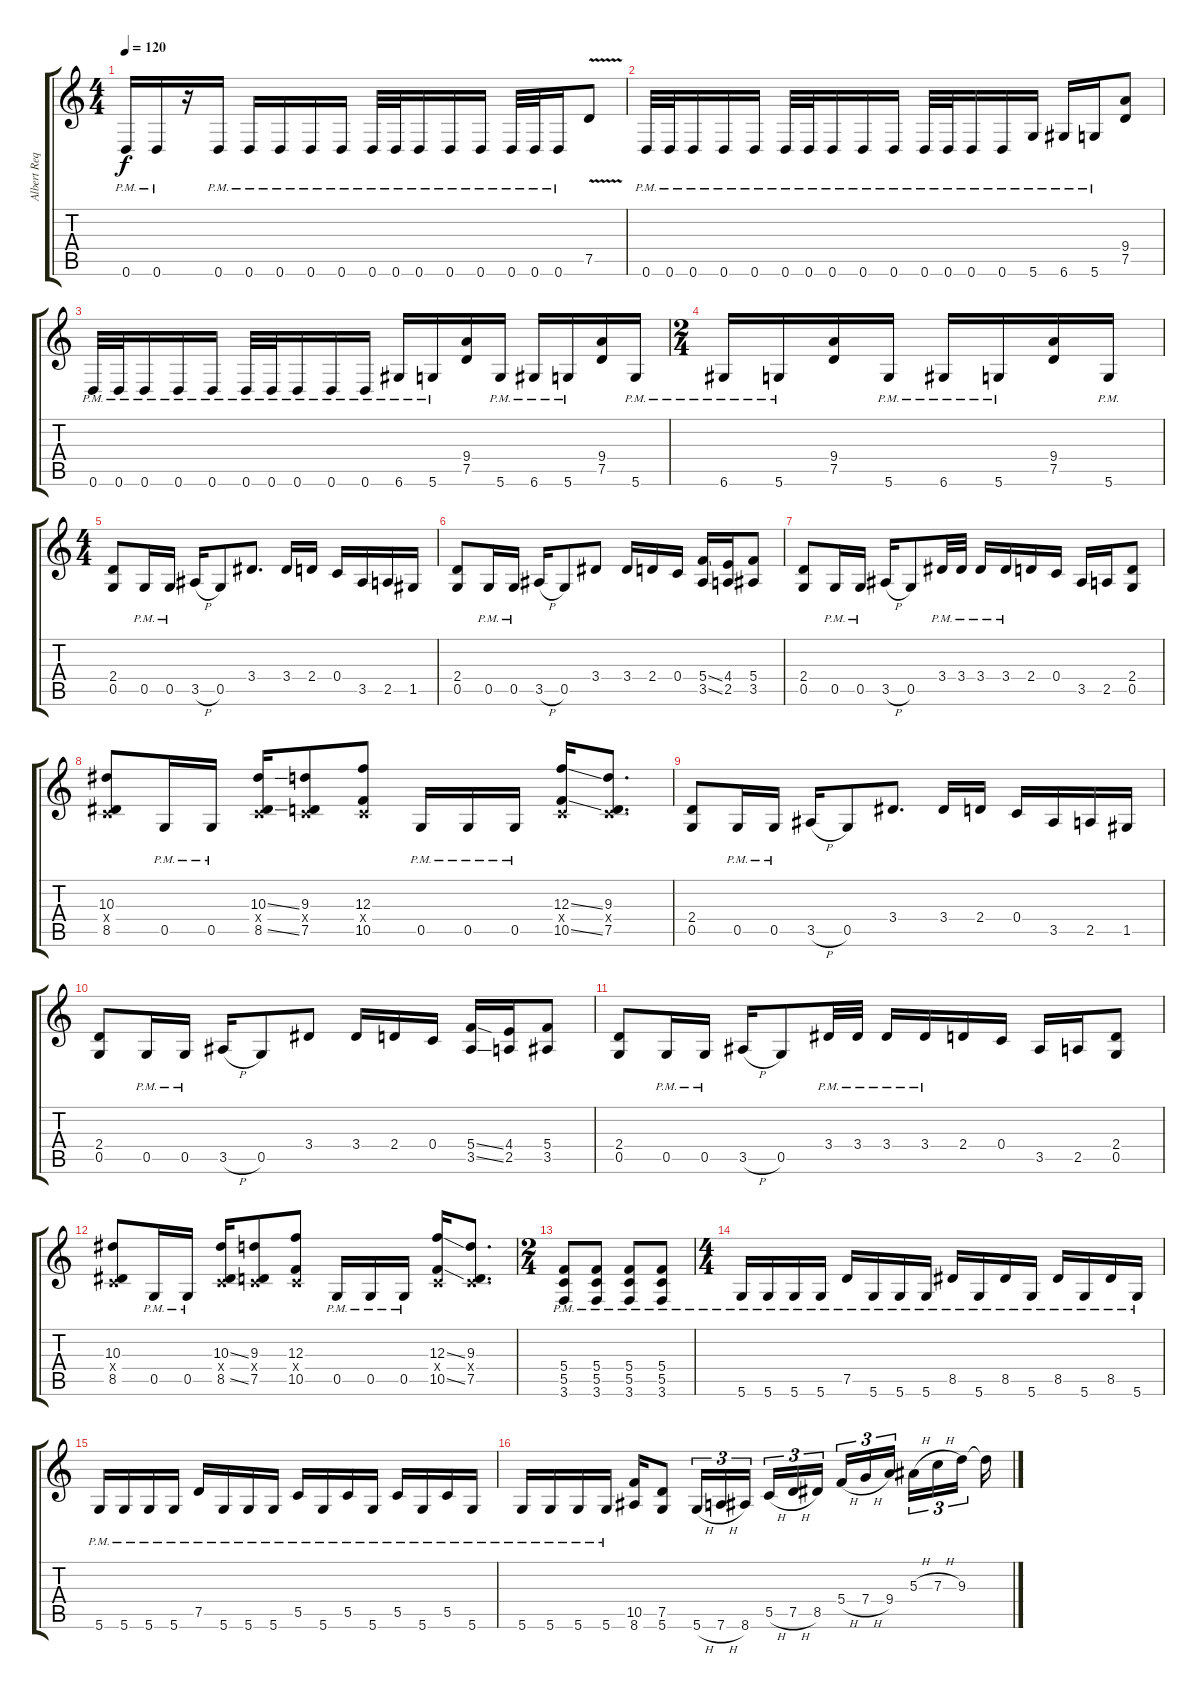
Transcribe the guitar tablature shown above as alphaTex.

\track ("Albert Requena" "Albert Req") {instrument distortionguitar}
\staff {score tabs}
\tuning (D4 A3 F3 C3 G2 D2) {hide}
\ts (4 4)
\tempo 120
\clef g2
\ks c
0.6{pm}.16{dy f} 0.6{pm}.16 r.16 0.6{pm}.16 0.6{pm}.16 0.6{pm}.16 0.6{pm}.16 0.6{pm}.16 0.6{pm}.32 0.6{pm}.32 0.6{pm}.16 0.6{pm}.16 0.6{pm}.16 0.6{pm}.32 0.6{pm}.32 0.6{pm}.16 7.5{v}.8 |
0.6{pm}.32 0.6{pm}.32 0.6{pm}.16 0.6{pm}.16 0.6{pm}.16 0.6{pm}.32 0.6{pm}.32 0.6{pm}.16 0.6{pm}.16 0.6{pm}.16 0.6{pm}.32 0.6{pm}.32 0.6{pm}.16 0.6{pm}.16 5.6{pm}.16 6.6{pm}.16 5.6{pm}.16 (9.4 7.5).8 |
0.6{pm}.32 0.6{pm}.32 0.6{pm}.16 0.6{pm}.16 0.6{pm}.16 0.6{pm}.32 0.6{pm}.32 0.6{pm}.16 0.6{pm}.16 0.6{pm}.16 6.6{pm}.16 5.6{pm}.16 (9.4 7.5).16 5.6{pm}.16 6.6{pm}.16 5.6{pm}.16 (9.4 7.5).16 5.6{pm}.16 |
\ts (2 4)
6.6{pm}.16 5.6{pm}.16 (9.4 7.5).16 5.6{pm}.16 6.6{pm}.16 5.6{pm}.16 (9.4 7.5).16 5.6{pm}.16 |
\ts (4 4)
(2.4 0.5).8 0.5{pm}.16 0.5{pm}.16 3.5{h}.16 0.5.8 3.4.8{d} 3.4.16 2.4.16 0.4.16 3.5.16 2.5.16 1.5.16 |
(2.4 0.5).8 0.5{pm}.16 0.5{pm}.16 3.5{h}.16 0.5.8 3.4.8 3.4.16 2.4.16 0.4.16 (5.4{ss} 3.5{ss}).16 (4.4 2.5).16 (5.4 3.5).8 |
(2.4 0.5).8 0.5{pm}.16 0.5{pm}.16 3.5{h}.16 0.5.8 3.4{pm}.32 3.4{pm}.32 3.4{pm}.16 3.4{pm}.16 2.4.16 0.4.16 3.5.16 2.5.16 (2.4 0.5).8 |
(10.3 0.4{x} 8.5).8 0.5{pm}.16 0.5{pm}.16 (10.3{ss} 0.4{x} 8.5{ss}).16 (9.3 0.4{x} 7.5).8 (12.3 0.4{x} 10.5).8 0.5{pm}.16 0.5{pm}.16 0.5{pm}.16 (12.3{ss} 0.4{x} 10.5{ss}).16 (9.3 0.4{x} 7.5).8{d} |
(2.4 0.5).8 0.5{pm}.16 0.5{pm}.16 3.5{h}.16 0.5.8 3.4.8{d} 3.4.16 2.4.16 0.4.16 3.5.16 2.5.16 1.5.16 |
(2.4 0.5).8 0.5{pm}.16 0.5{pm}.16 3.5{h}.16 0.5.8 3.4.8 3.4.16 2.4.16 0.4.16 (5.4{ss} 3.5{ss}).16 (4.4 2.5).16 (5.4 3.5).8 |
(2.4 0.5).8 0.5{pm}.16 0.5{pm}.16 3.5{h}.16 0.5.8 3.4{pm}.32 3.4{pm}.32 3.4{pm}.16 3.4{pm}.16 2.4.16 0.4.16 3.5.16 2.5.16 (2.4 0.5).8 |
(10.3 0.4{x} 8.5).8 0.5{pm}.16 0.5{pm}.16 (10.3{ss} 0.4{x} 8.5{ss}).16 (9.3 0.4{x} 7.5).8 (12.3 0.4{x} 10.5).8 0.5{pm}.16 0.5{pm}.16 0.5{pm}.16 (12.3{ss} 0.4{x} 10.5{ss}).16 (9.3 0.4{x} 7.5).8{d} |
\ts (2 4)
(5.4{pm} 5.5{pm} 3.6{pm}).8 (5.4{pm} 5.5{pm} 3.6{pm}).8 (5.4{pm} 5.5{pm} 3.6{pm}).8 (5.4{pm} 5.5{pm} 3.6{pm}).8 |
\ts (4 4)
5.6{pm}.16 5.6{pm}.16 5.6{pm}.16 5.6{pm}.16 7.5{pm}.16 5.6{pm}.16 5.6{pm}.16 5.6{pm}.16 8.5{pm}.16 5.6{pm}.16 8.5{pm}.16 5.6{pm}.16 8.5{pm}.16 5.6{pm}.16 8.5{pm}.16 5.6{pm}.16 |
5.6{pm}.16 5.6{pm}.16 5.6{pm}.16 5.6{pm}.16 7.5{pm}.16 5.6{pm}.16 5.6{pm}.16 5.6{pm}.16 5.5{pm}.16 5.6{pm}.16 5.5{pm}.16 5.6{pm}.16 5.5{pm}.16 5.6{pm}.16 5.5{pm}.16 5.6{pm}.16 |
5.6{pm}.16 5.6{pm}.16 5.6{pm}.16 5.6{pm}.16 (10.5 8.6).16 (7.5 5.6).8 5.6{h}.16{tu (3 2)} 7.6{h}.16{tu (3 2)} 8.6.16{tu (3 2) beam splitsecondary} 5.5{h}.16{tu (3 2)} 7.5{h}.16{tu (3 2)} 8.5.16{tu (3 2) beam splitsecondary} 5.4{h}.16{tu (3 2)} 7.4{h}.16{tu (3 2)} 9.4.16{tu (3 2) beam splitsecondary} 5.3{h}.16{tu (3 2)} 7.3{h}.16{tu (3 2)} 9.3.16{tu (3 2) beam splitsecondary} 9.3{t}.16
